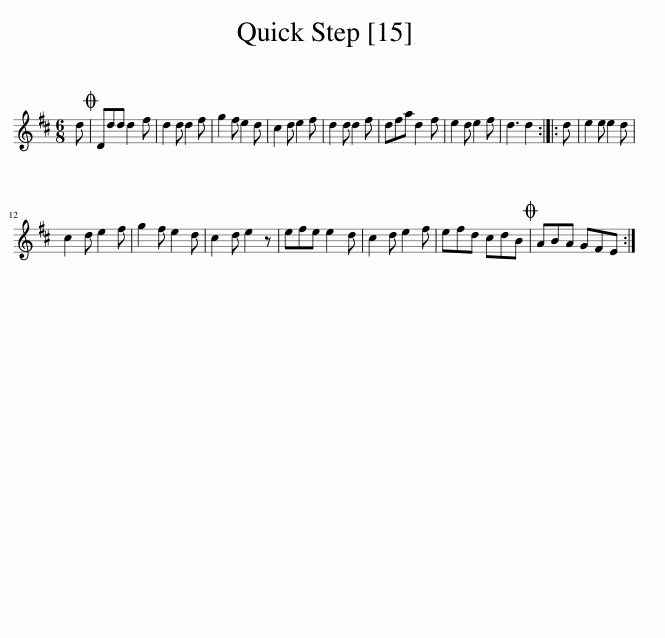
X:1
L:1/8
M:6/8
I:linebreak $
K:D
V:1 treble
V:1
 d |O Ddd d2 f | d2 d d2 f | g2 f e2 d | c2 d e2 f | %5
 d2 d d2 f | dfa d2 f | e2 d e2 f | d3 d2 :: d | %10
 e2 e e2 d |$ c2 d e2 f | g2 f e2 d | c2 d e2 z | efe e2 d | %15
 c2 d e2 f | efd cdB |O ABA GFE :| %18
